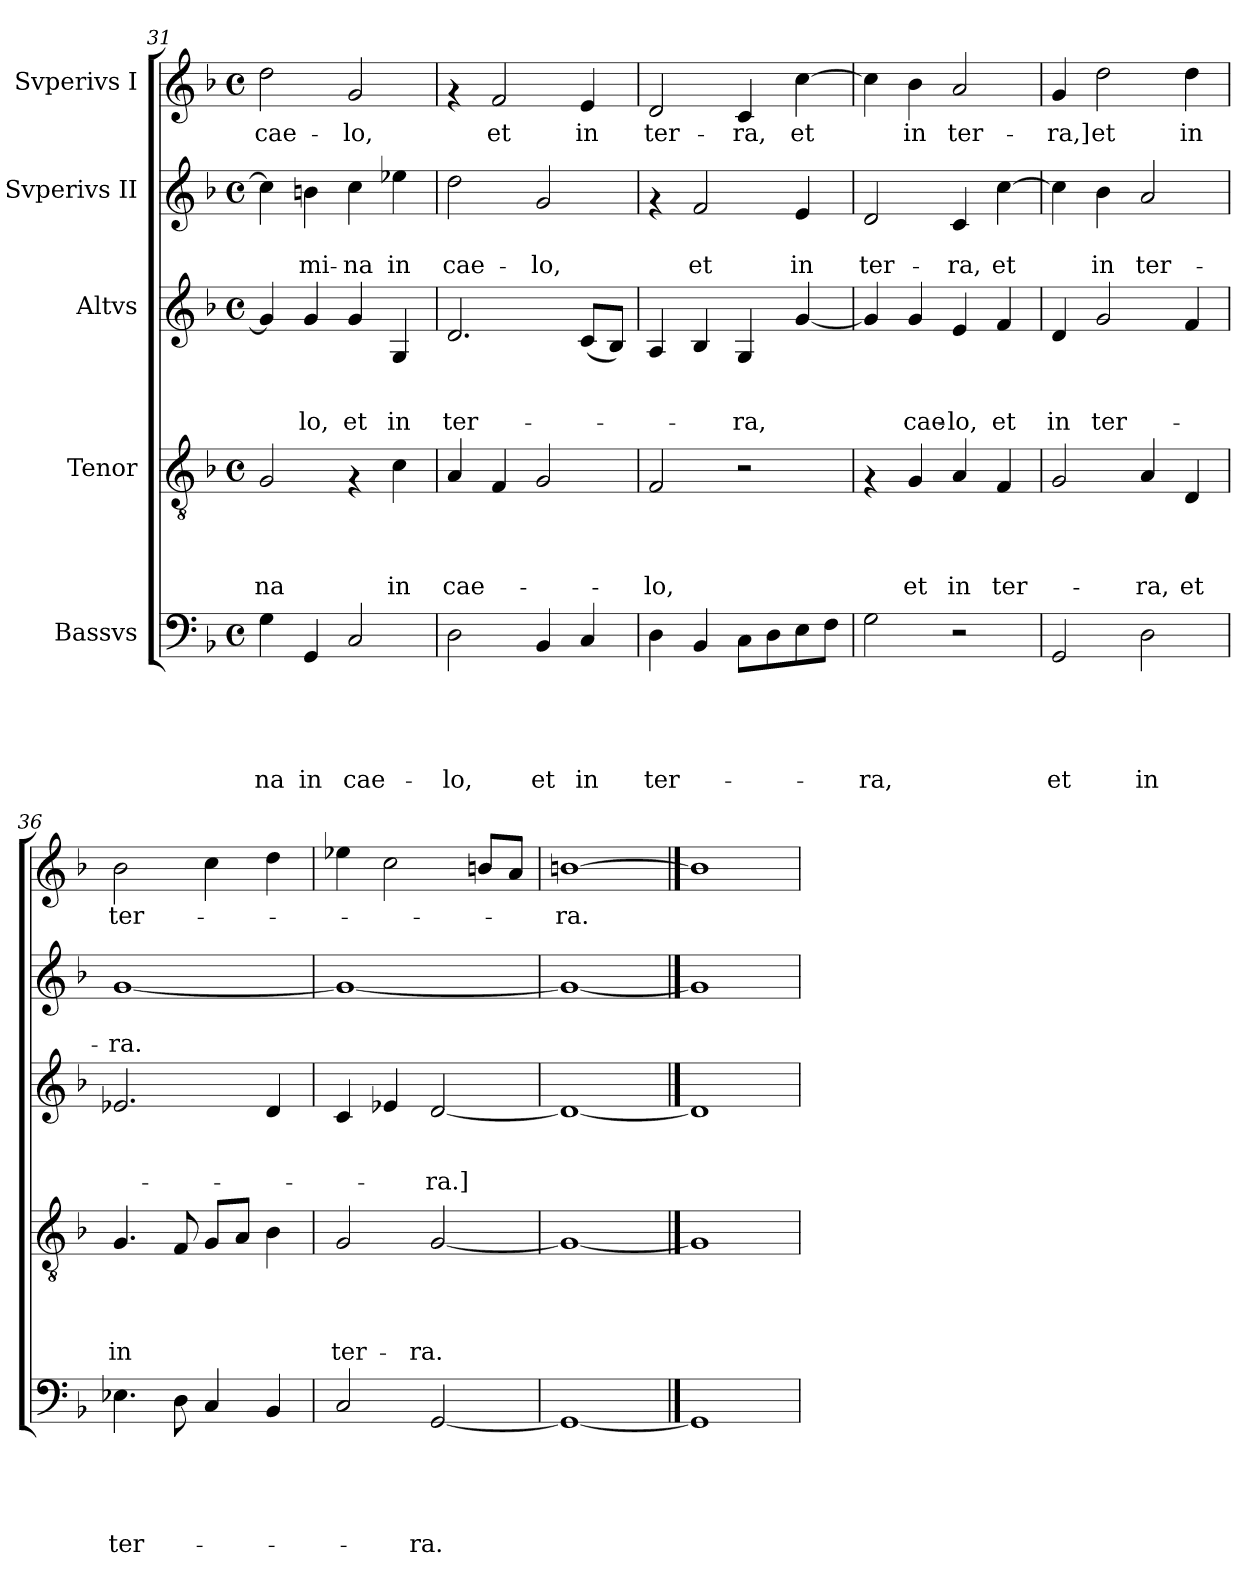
**kern	**text	**text	**text	**text	**text	**kern	**text	**text	**text	**text	**kern	**text	**text	**text	**kern	**text	**text	**kern	**text
*part5	*part5	*part5	*part5	*part5	*part5	*part4	*part4	*part4	*part4	*part4	*part3	*part3	*part3	*part3	*part2	*part2	*part2	*part1	*part1
*staff5	*staff5	*staff5	*staff5	*staff5	*staff5	*staff4	*staff4	*staff4	*staff4	*staff4	*staff3	*staff3	*staff3	*staff3	*staff2	*staff2	*staff2	*staff1	*staff1
*I"Bassvs	*	*	*	*	*	*I"Tenor	*	*	*	*	*I"Altvs	*	*	*	*I"Svperivs II	*	*	*I"Svperivs I	*
*clefF4	*	*	*	*	*	*clefGv2	*	*	*	*	*clefG2	*	*	*	*clefG2	*	*	*clefG2	*
*k[b-]	*	*	*	*	*	*k[b-]	*	*	*	*	*k[b-]	*	*	*	*k[b-]	*	*	*k[b-]	*
*F:	*	*	*	*	*	*F:	*	*	*	*	*F:	*	*	*	*F:	*	*	*F:	*
*M4/4	*	*	*	*	*	*M4/4	*	*	*	*	*M4/4	*	*	*	*M4/4	*	*	*M4/4	*
*met(c)	*	*	*	*	*	*met(c)	*	*	*	*	*met(c)	*	*	*	*met(c)	*	*	*met(c)	*
=31	=31	=31	=31	=31	=31	=31	=31	=31	=31	=31	=31	=31	=31	=31	=31	=31	=31	=31	=31
!	!	!	!	!	!LO:LY:b	!	!	!	!	!LO:LY:b	!	!	!	!	!	!	!	!	!LO:LY:b
4G\	.	.	.	.	-na	2G/	.	.	.	-na	4g/]	.	.	.	4cc\]	.	.	2dd\	cae-
!	!	!	!	!	!LO:LY:b	!	!	!	!	!	!	!	!	!LO:LY:b	!	!	!LO:LY:b	!	!
4GG/	.	.	.	.	in	.	.	.	.	.	4g/	.	.	-lo,	4bn\	.	-mi-	.	.
!	!	!	!	!	!LO:LY:b	!	!	!	!	!	!	!	!	!LO:LY:b	!	!	!LO:LY:b	!	!LO:LY:b
2C/	.	.	.	.	cae-	4rF	.	.	.	.	4g/	.	.	et	4cc\	.	-na	2g/	-lo,
!	!	!	!	!	!	!	!	!	!	!LO:LY:b	!	!	!	!LO:LY:b	!	!	!LO:LY:b	!	!
.	.	.	.	.	.	4c\	.	.	.	in	4G/	.	.	in	4ee-X\	.	in	.	.
!!LO:PB:g=z
=32	=32	=32	=32	=32	=32	=32	=32	=32	=32	=32	=32	=32	=32	=32	=32	=32	=32	=32	=32
!	!	!	!	!	!LO:LY:b	!	!	!	!	!LO:LY:b	!	!	!	!LO:LY:b	!	!	!LO:LY:b	!	!
2D\	.	.	.	.	-lo,	4A/	.	.	.	cae-	2.d/	.	.	ter-	2dd\	.	cae-	4rf	.
!	!	!	!	!	!	!	!	!	!	!	!	!	!	!	!	!	!	!	!LO:LY:b
.	.	.	.	.	.	4F/	.	.	.	.	.	.	.	.	.	.	.	2f/	et
!	!	!	!	!	!LO:LY:b	!	!	!	!	!	!	!	!	!	!	!	!LO:LY:b	!	!
4BB-/	.	.	.	.	et	2G/	.	.	.	.	.	.	.	.	2g/	.	-lo,	.	.
!	!	!	!	!	!LO:LY:b	!	!	!	!	!	!	!	!	!	!	!	!	!	!LO:LY:b
4C/	.	.	.	.	in	.	.	.	.	.	(>8c/L	.	.	.	.	.	.	4e/	in
.	.	.	.	.	.	.	.	.	.	.	8B-/J)	.	.	.	.	.	.	.	.
=33	=33	=33	=33	=33	=33	=33	=33	=33	=33	=33	=33	=33	=33	=33	=33	=33	=33	=33	=33
!	!	!	!	!	!LO:LY:b	!	!	!	!	!LO:LY:b	!	!	!	!	!	!	!	!	!LO:LY:b
4D\	.	.	.	.	ter-	2F/	.	.	.	-lo,	4A/	.	.	.	4rf	.	.	2d/	ter-
!	!	!	!	!	!	!	!	!	!	!	!	!	!	!	!	!	!LO:LY:b	!	!
4BB-/	.	.	.	.	.	.	.	.	.	.	4B-/	.	.	.	2f/	.	et	.	.
!	!	!	!	!	!	!	!	!	!	!	!	!	!	!LO:LY:b	!	!	!	!	!LO:LY:b
8C\L	.	.	.	.	.	2r	.	.	.	.	4G/	.	.	-ra,	.	.	.	4c/	-ra,
8D\	.	.	.	.	.	.	.	.	.	.	.	.	.	.	.	.	.	.	.
!	!	!	!	!	!	!	!	!	!	!	!	!	!	!	!	!	!LO:LY:b	!	!LO:LY:b
8E\	.	.	.	.	.	.	.	.	.	.	[<4g/	.	.	.	4e/	.	in	[>4cc\	et
8F\J	.	.	.	.	.	.	.	.	.	.	.	.	.	.	.	.	.	.	.
=34	=34	=34	=34	=34	=34	=34	=34	=34	=34	=34	=34	=34	=34	=34	=34	=34	=34	=34	=34
!	!	!	!	!	!LO:LY:b	!	!	!	!	!	!	!	!	!	!	!	!LO:LY:b	!	!
2G\	.	.	.	.	-ra,	4rF	.	.	.	.	4g/]	.	.	.	2d/	.	ter-	4cc\]	.
!	!	!	!	!	!	!	!	!	!	!LO:LY:b	!	!	!	!LO:LY:b	!	!	!	!	!LO:LY:b
.	.	.	.	.	.	4G/	.	.	.	et	4g/	.	.	cae-	.	.	.	4b-\	in
!	!	!	!	!	!	!	!	!	!	!LO:LY:b	!	!	!	!LO:LY:b	!	!	!LO:LY:b	!	!LO:LY:b
2r	.	.	.	.	.	4A/	.	.	.	in	4e/	.	.	-lo,	4c/	.	-ra,	2a/	ter-
!	!	!	!	!	!	!	!	!	!	!LO:LY:b	!	!	!	!LO:LY:b	!	!	!LO:LY:b	!	!
.	.	.	.	.	.	4F/	.	.	.	ter-	4f/	.	.	et	[>4cc\	.	et	.	.
=35	=35	=35	=35	=35	=35	=35	=35	=35	=35	=35	=35	=35	=35	=35	=35	=35	=35	=35	=35
!	!	!	!	!	!LO:LY:b	!	!	!	!	!	!	!	!	!LO:LY:b	!	!	!	!	!LO:LY:b
2GG/	.	.	.	.	et	2G/	.	.	.	.	4d/	.	.	in	4cc\]	.	.	4g/	-ra,]
!	!	!	!	!	!	!	!	!	!	!	!	!	!	!LO:LY:b	!	!	!LO:LY:b	!	!LO:LY:b
.	.	.	.	.	.	.	.	.	.	.	2g/	.	.	ter-	4b-\	.	in	2dd\	et
!	!	!	!	!	!LO:LY:b	!	!	!	!	!LO:LY:b	!	!	!	!	!	!	!LO:LY:b	!	!
2D\	.	.	.	.	in	4A/	.	.	.	-ra,	.	.	.	.	2a/	.	ter-	.	.
!	!	!	!	!	!	!	!	!	!	!LO:LY:b	!	!	!	!	!	!	!	!	!LO:LY:b
.	.	.	.	.	.	4D/	.	.	.	et	4f/	.	.	.	.	.	.	4dd\	in
=36	=36	=36	=36	=36	=36	=36	=36	=36	=36	=36	=36	=36	=36	=36	=36	=36	=36	=36	=36
!	!	!	!	!	!LO:LY:b	!	!	!	!	!LO:LY:b	!	!	!	!	!	!	!LO:LY:b	!	!LO:LY:b
4.E-X\	.	.	.	.	ter-	4.G/	.	.	.	in	2.e-X/	.	.	.	[<1g	.	-ra.	2b-\	ter-
8D\	.	.	.	.	.	8F/	.	.	.	.	.	.	.	.	.	.	.	.	.
4C/	.	.	.	.	.	8G/L	.	.	.	.	.	.	.	.	.	.	.	4cc\	.
.	.	.	.	.	.	8A/J	.	.	.	.	.	.	.	.	.	.	.	.	.
4BB-/	.	.	.	.	.	4B-\	.	.	.	.	4d/	.	.	.	.	.	.	4dd\	.
=37	=37	=37	=37	=37	=37	=37	=37	=37	=37	=37	=37	=37	=37	=37	=37	=37	=37	=37	=37
!	!	!	!	!	!	!	!	!	!	!LO:LY:b	!	!	!	!	!	!	!	!	!
2C/	.	.	.	.	.	2G/	.	.	.	ter-	4c/	.	.	.	1g_	.	.	4ee-X\	.
.	.	.	.	.	.	.	.	.	.	.	4e-X/	.	.	.	.	.	.	2cc\	.
!	!	!	!	!	!LO:LY:b	!	!	!	!	!LO:LY:b	!	!	!	!LO:LY:b	!	!	!	!	!
[<2GG/	.	.	.	.	-ra.	[<2G/	.	.	.	-ra.	[<2d/	.	.	-ra.]	.	.	.	.	.
.	.	.	.	.	.	.	.	.	.	.	.	.	.	.	.	.	.	8bn/L	.
.	.	.	.	.	.	.	.	.	.	.	.	.	.	.	.	.	.	8a/J	.
=38	=38	=38	=38	=38	=38	=38	=38	=38	=38	=38	=38	=38	=38	=38	=38	=38	=38	=38	=38
!	!	!	!	!	!	!	!	!	!	!	!	!	!	!	!	!	!	!	!LO:LY:b
1GG_	.	.	.	.	.	1G_	.	.	.	.	1d_	.	.	.	1g_	.	.	[1bn	-ra.
==39	==39	==39	==39	==39	==39	==39	==39	==39	==39	==39	==39	==39	==39	==39	==39	==39	==39	==39	==39
1GG]	.	.	.	.	.	1G]	.	.	.	.	1d]	.	.	.	1g]	.	.	1b]	.
=	=	=	=	=	=	=	=	=	=	=	=	=	=	=	=	=	=	=	=
*-	*-	*-	*-	*-	*-	*-	*-	*-	*-	*-	*-	*-	*-	*-	*-	*-	*-	*-	*-
